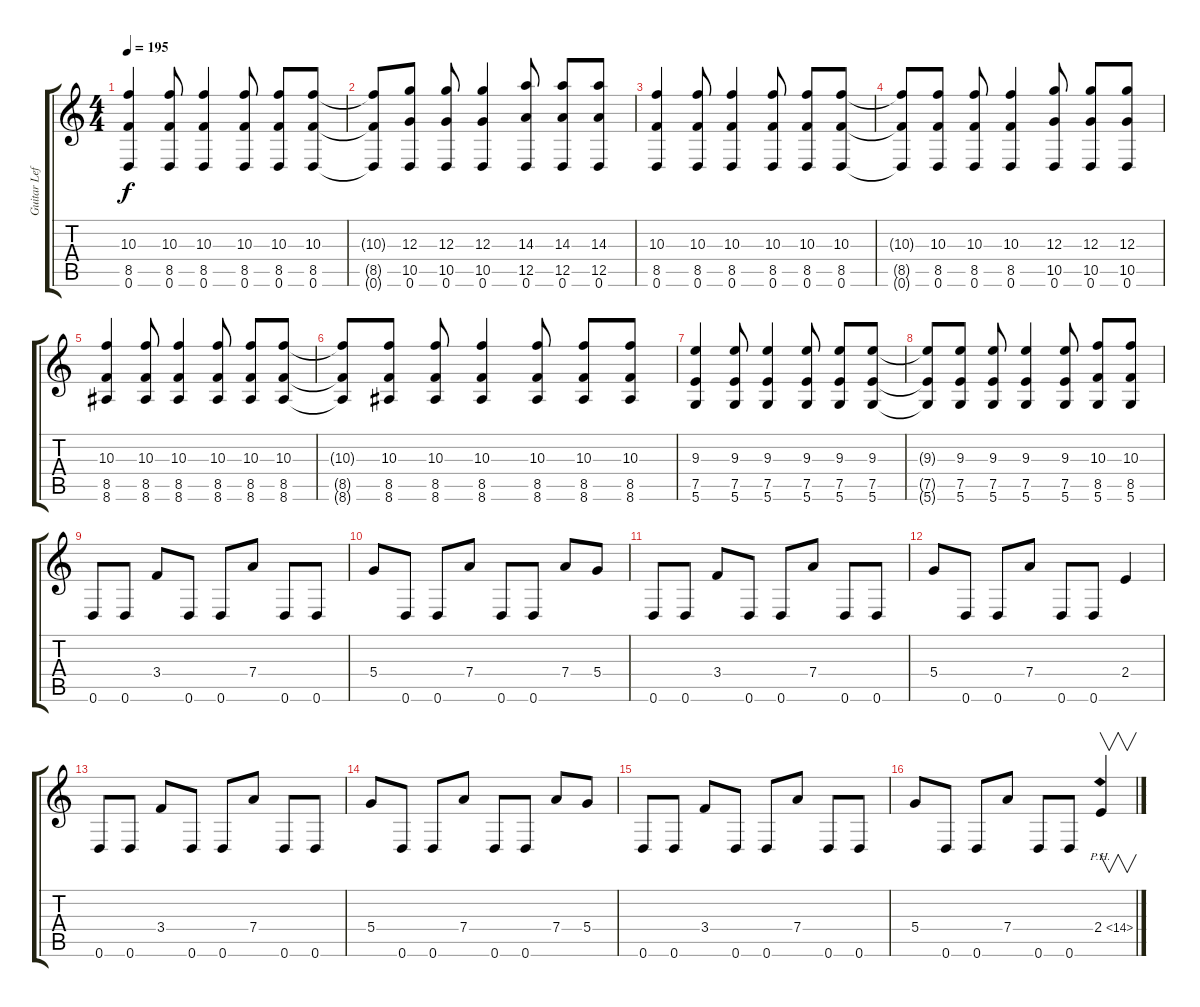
\track ("Guitar Left" "Guitar Lef") {instrument distortionguitar bank 255}
\staff {score tabs}
\tuning (E4 B3 G3 D3 A2 D2) {hide}
\ts (4 4)
\tempo 195
\clef g2
\ks c
(10.3 8.5 0.6).4{dy f} (10.3 8.5 0.6).8 (10.3 8.5 0.6).4 (10.3 8.5 0.6).8 (10.3 8.5 0.6).8 (10.3 8.5 0.6).8 |
(10.3{t} 8.5{t} 0.6{t}).8 (12.3 10.5 0.6).8 (12.3 10.5 0.6).8 (12.3 10.5 0.6).4 (14.3 12.5 0.6).8 (14.3 12.5 0.6).8 (14.3 12.5 0.6).8 |
(10.3 8.5 0.6).4 (10.3 8.5 0.6).8 (10.3 8.5 0.6).4 (10.3 8.5 0.6).8 (10.3 8.5 0.6).8 (10.3 8.5 0.6).8 |
(10.3{t} 8.5{t} 0.6{t}).8 (10.3 8.5 0.6).8 (10.3 8.5 0.6).8 (10.3 8.5 0.6).4 (12.3 10.5 0.6).8 (12.3 10.5 0.6).8 (12.3 10.5 0.6).8 |
(10.3 8.5 8.6).4 (10.3 8.5 8.6).8 (10.3 8.5 8.6).4 (10.3 8.5 8.6).8 (10.3 8.5 8.6).8 (10.3 8.5 8.6).8 |
(10.3{t} 8.5{t} 8.6{t}).8 (10.3 8.5 8.6).8 (10.3 8.5 8.6).8 (10.3 8.5 8.6).4 (10.3 8.5 8.6).8 (10.3 8.5 8.6).8 (10.3 8.5 8.6).8 |
(9.3 7.5 5.6).4 (9.3 7.5 5.6).8 (9.3 7.5 5.6).4 (9.3 7.5 5.6).8 (9.3 7.5 5.6).8 (9.3 7.5 5.6).8 |
(9.3{t} 7.5{t} 5.6{t}).8 (9.3 7.5 5.6).8 (9.3 7.5 5.6).8 (9.3 7.5 5.6).4 (9.3 7.5 5.6).8 (10.3 8.5 5.6).8 (10.3 8.5 5.6).8 |
0.6.8 0.6.8 3.4.8 0.6.8 0.6.8 7.4.8 0.6.8 0.6.8 |
5.4.8 0.6.8 0.6.8 7.4.8 0.6.8 0.6.8 7.4.8 5.4.8 |
0.6.8 0.6.8 3.4.8 0.6.8 0.6.8 7.4.8 0.6.8 0.6.8 |
5.4.8 0.6.8 0.6.8 7.4.8 0.6.8 0.6.8 2.4.4 |
0.6.8 0.6.8 3.4.8 0.6.8 0.6.8 7.4.8 0.6.8 0.6.8 |
5.4.8 0.6.8 0.6.8 7.4.8 0.6.8 0.6.8 7.4.8 5.4.8 |
0.6.8 0.6.8 3.4.8 0.6.8 0.6.8 7.4.8 0.6.8 0.6.8 |
5.4.8 0.6.8 0.6.8 7.4.8 0.6.8 0.6.8 2.4{ph 12}.4{v}
